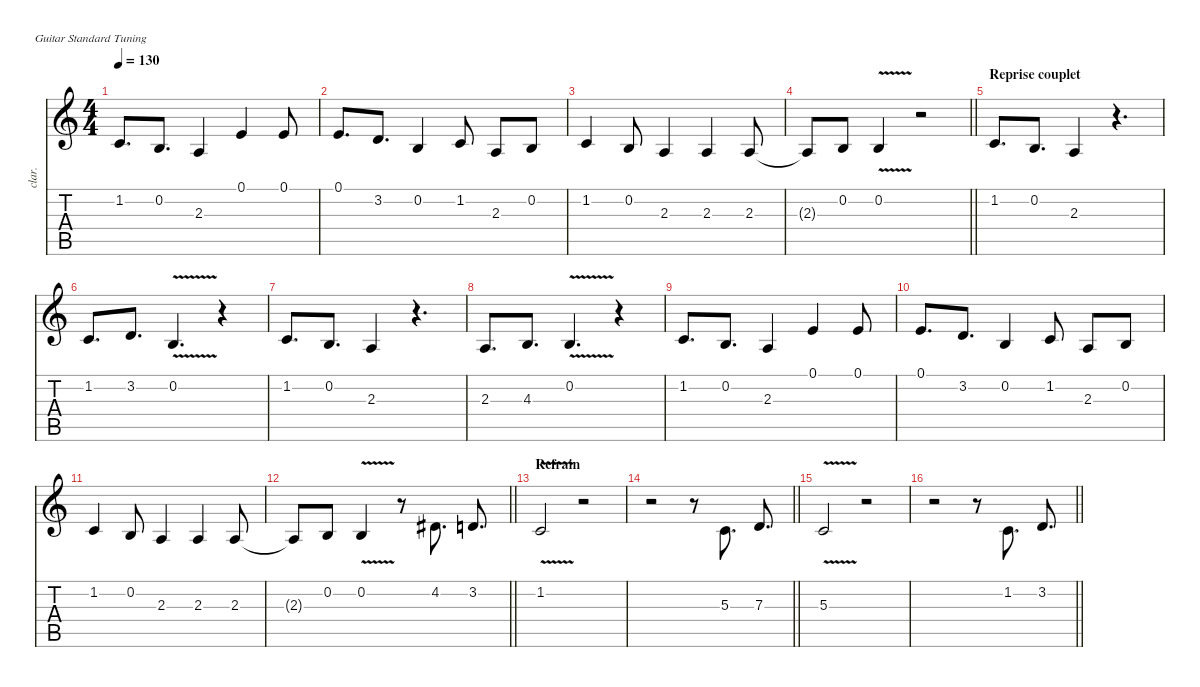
\defaultSystemsLayout 4
\hideDynamics
\bracketExtendMode nobrackets
\track ("Chant" "clar.") {mute instrument clarinet}
\staff {score tabs}
\tuning (E4 B3 G3 D3 A2 E2)
\ts (4 4)
\tempo 130
\clef g2
\ks c
1.2.8{d dy f beam Up} 0.2.8{d beam Up} 2.3.4{beam Up} 0.1.4{beam Up} 0.1.8{beam Up} |
0.1.8{d beam Up} 3.2.8{d beam Up} 0.2.4{beam Up} 1.2.8{beam Up} 2.3.8{beam Up} 0.2.8{beam Up} |
1.2.4{beam Up} 0.2.8{beam Up} 2.3.4{beam Up} 2.3.4{beam Up} 2.3.8{beam Up} |
\barLineRight lightlight
2.3{t}.8{beam Up} 0.2.8{beam Up} 0.2{v}.4{beam Up} r.2{beam Down} |
\section ("" "Reprise couplet")
1.2.8{d beam Up} 0.2.8{d beam Up} 2.3.4{beam Up} r.4{d beam Down} |
1.2.8{d beam Up} 3.2.8{d beam Up} 0.2{v}.4{d beam Up} r.4{beam Down} |
1.2.8{d beam Up} 0.2.8{d beam Up} 2.3.4{beam Up} r.4{d beam Down} |
2.3.8{d beam Up} 4.3.8{d beam Up} 0.2{v}.4{d beam Up} r.4{beam Down} |
1.2.8{d beam Up} 0.2.8{d beam Up} 2.3.4{beam Up} 0.1.4{beam Up} 0.1.8{beam Up} |
0.1.8{d beam Up} 3.2.8{d beam Up} 0.2.4{beam Up} 1.2.8{beam Up} 2.3.8{beam Up} 0.2.8{beam Up} |
1.2.4{beam Up} 0.2.8{beam Up} 2.3.4{beam Up} 2.3.4{beam Up} 2.3.8{beam Up} |
\barLineRight lightlight
2.3{t}.8{beam Up} 0.2.8{beam Up} 0.2{v}.4{beam Up} r.8{beam Down} 4.2{acc #}.8{d beam Up} 3.2.8{d beam Up} |
\section ("" "Refrain")
1.2{v}.2{beam Up} r.2{beam Down} |
\barLineRight lightlight
r.2{beam Down} r.8{beam Down} 5.3.8{d beam Up} 7.3.8{d beam Up} |
5.3{v}.2{beam Up} r.2{beam Down} |
\barLineRight lightlight
r.2{beam Down} r.8{beam Down} 1.2.8{d beam Up} 3.2.8{d beam Up}
